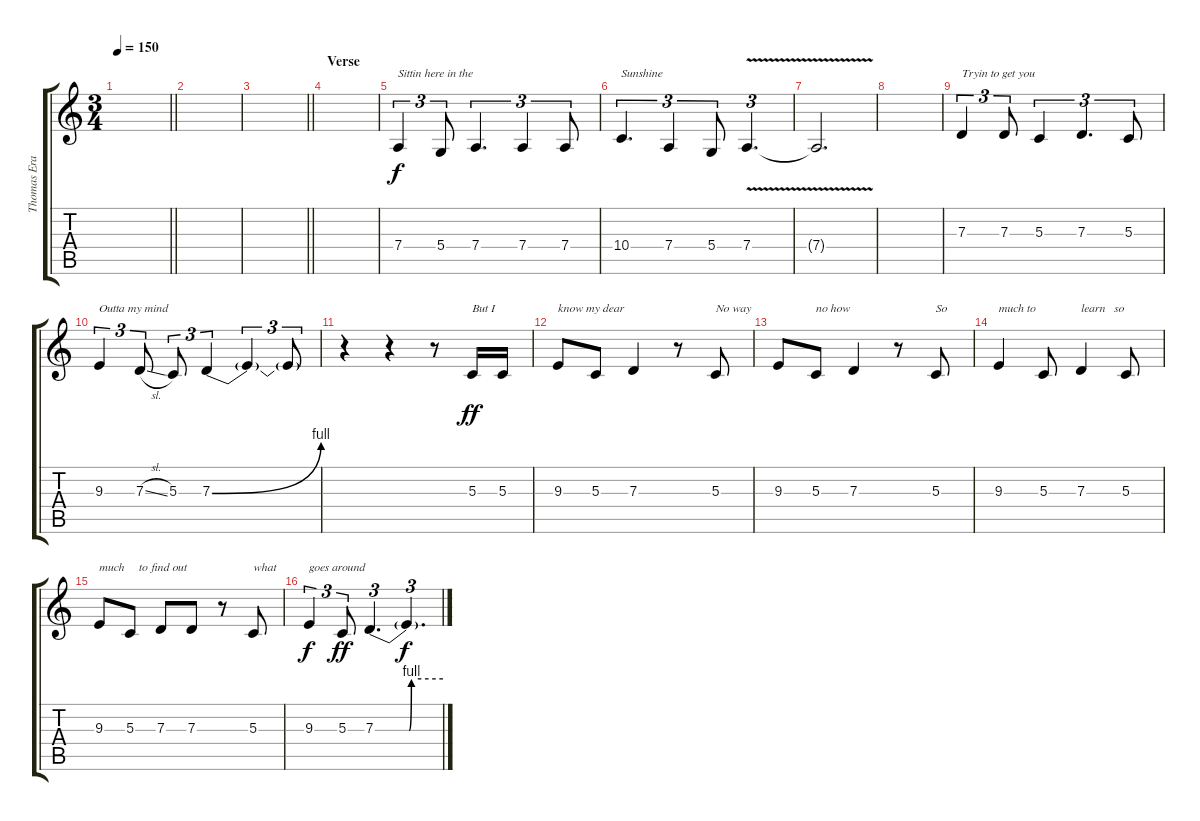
\track ("Thomas Erak" "Thomas Era") {instrument lead6voice}
\staff {score tabs}
\tuning (E4 B3 G3 D3 A2 E2) {hide}
\ts (3 4)
\tempo 150
\clef g2
\barLineRight lightlight
\ks c
|
|
\barLineRight lightlight
|
\section ("" "Verse")
|
7.4.4{tu (3 2) txt "Sittin here in the"} 5.4.8{tu (3 2)} 7.4.4{d tu (3 2)} 7.4.4{tu (3 2)} 7.4.8{tu (3 2)} |
10.4.4{d tu (3 2) txt "Sunshine"} 7.4.4{tu (3 2)} 5.4.8{tu (3 2)} 7.4{v}.4{d tu (3 2)} |
7.4{t}.2{d} |
|
7.3.4{tu (3 2) txt "Tryin to get you"} 7.3.8{tu (3 2)} 5.3.4{tu (3 2)} 7.3.4{d tu (3 2)} 5.3.8{tu (3 2)} |
9.3.4{tu (3 2) txt "Outta my mind"} 7.3{sl}.8{tu (3 2)} 5.3.8{tu (3 2)} 7.3{be (bend 0 0 60 4)}.4{tu (3 2)} 7.3{t}.4{tu (3 2)} 7.3{t}.8{tu (3 2)} |
r.4 r.4 r.8 5.3.16{txt "But I" dy ff} 5.3.16 |
9.3.8{txt "know my dear"} 5.3.8 7.3.4 r.8 5.3.8{txt "No way"} |
9.3.8 5.3.8{txt "no how"} 7.3.4 r.8 5.3.8{txt "So"} |
9.3.4{txt "much to"} 5.3.8 7.3.4{txt "learn   so"} 5.3.8 |
9.3.8{txt "much"} 5.3.8{txt "   to find out"} 7.3.8 7.3.8 r.8 5.3.8{txt "what"} |
9.3.4{tu (3 2) txt "goes around" dy f} 5.3.8{tu (3 2) dy ff} 7.3{be (custom 0 0 30 0 32 4 60 4)}.4{d tu (3 2)} 7.3{t}.4{d tu (3 2) dy f}
